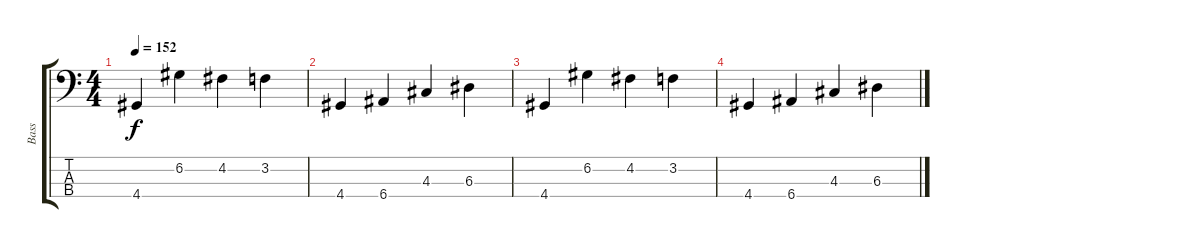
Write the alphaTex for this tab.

\track ("Bass" "Bass") {instrument electricbassfinger}
\staff {score tabs}
\tuning (G2 D2 A1 E1) {hide}
\ts (4 4)
\tempo 152
\clef f4
\ks c
4.4.4{dy f} 6.2.4 4.2.4 3.2.4 |
4.4.4 6.4.4 4.3.4 6.3.4 |
4.4.4 6.2.4 4.2.4 3.2.4 |
4.4.4 6.4.4 4.3.4 6.3.4
